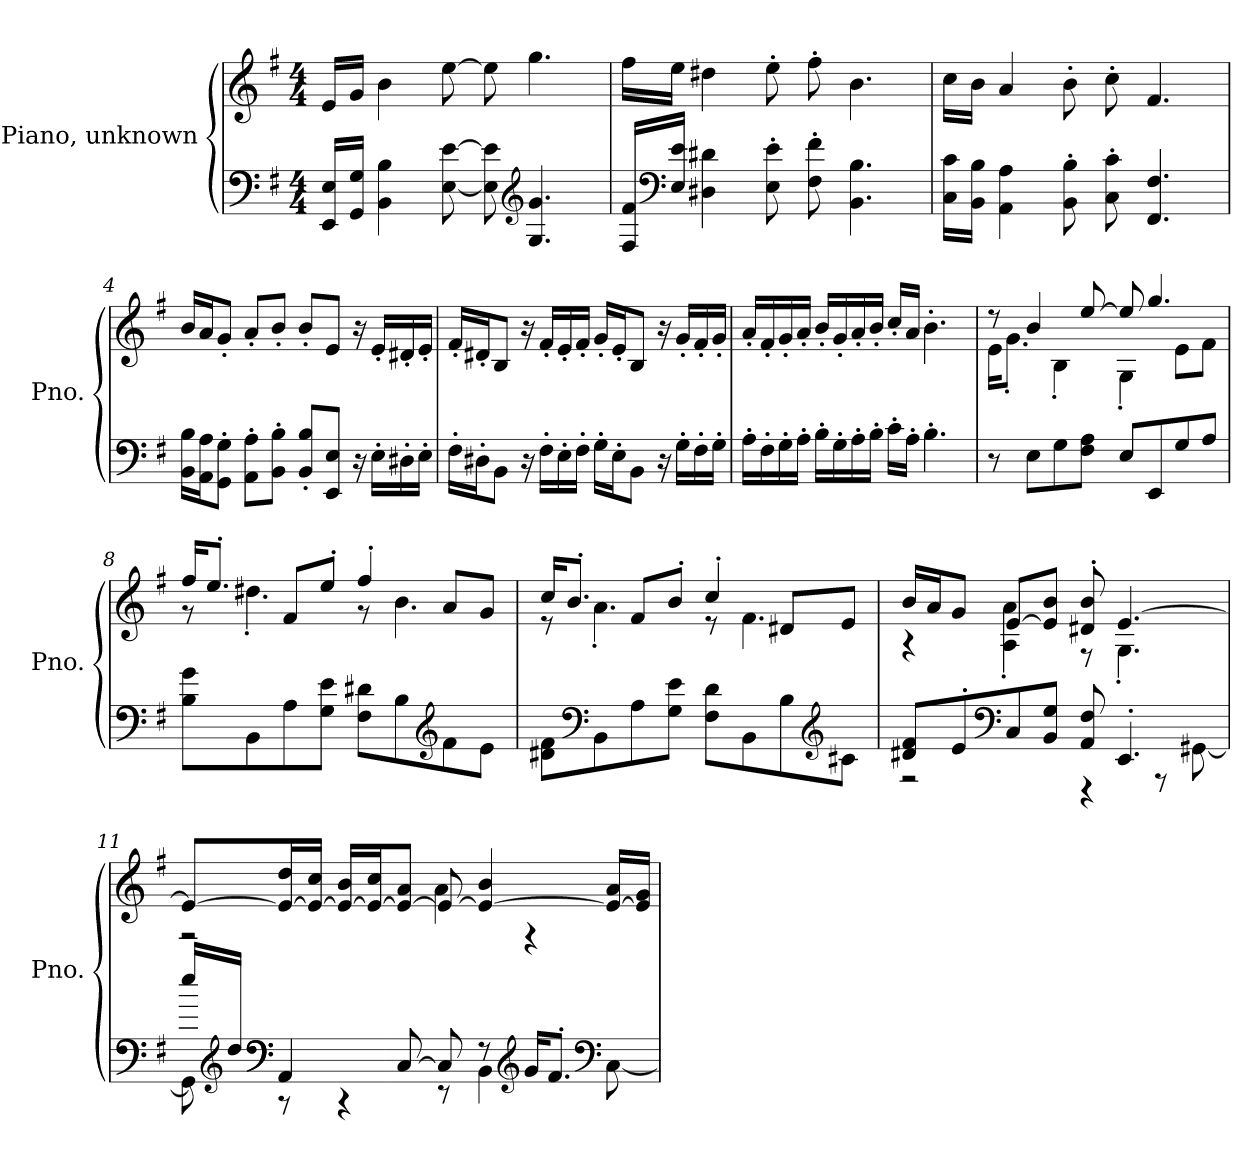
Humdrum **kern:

**kern	**kern
*part1	*part1
*staff2	*staff1
*I"Piano, unknown	*
*I'Pno.	*
*clefF4	*clefG2
*k[f#]	*k[f#]
*M4/4	*M4/4
*MM120	*MM120
=1	=1
16EE/ 16E/LL	16e/LL
16GG/ 16G/JJ	16g/JJ
4BB\ 4B\	4b\
[8E\ [8e\	[8ee\
8E\] 8e\]	8ee\]
*clefG2	*
4.G/ 4.g/	4.gg\
=2	=2
16F#/ 16f#/LL	16ff#\LL
*clefF4	*
16E/ 16e/JJ	16ee\JJ
4D#X\ 4d#X\	4dd#X\
8E\' 8e\'	8ee'\
8F#\' 8f#\'	8ff#'\
4.BB\ 4.B\	4.b\
=3	=3
16C\ 16c\LL	16cc\LL
16BB\ 16B\JJ	16b\JJ
4AA\ 4A\	4a/
8BB\' 8B\'	8b'\
8C\' 8c\'	8cc'\
4.FF#/ 4.F#/	4.f#/
=4	=4
16BB\ 16B\LL	16b/LL
16AA\ 16A\J	16a/J
8GG\' 8G\'J	8g'/J
8AA\' 8A\'L	8a'/L
8BB\' 8B\'J	8b'/J
8BB/' 8B/'L	8b'/L
8EE/ 8E/J	8e/J
16r	16r
16E'\LL	16e'/LL
16D#X'\	16d#X'/
16E'\JJ	16e'/JJ
!!LO:LB:g=z
=5	=5
16F#'\LL	16f#'/LL
16D#X'\J	16d#X'/J
8BB\J	8B/J
16r	16r
16F#'\LL	16f#'/LL
16E'\	16e'/
16F#'\JJ	16f#'/JJ
16G'\LL	16g'/LL
16E'\J	16e'/J
8BB\J	8B/J
16r	16r
16G'\LL	16g'/LL
16F#'\	16f#'/
16G'\JJ	16g'/JJ
=6	=6
16A'\LL	16a'/LL
16F#'\	16f#'/
16G'\	16g'/
16A'\JJ	16a'/JJ
16B'\LL	16b'/LL
16G'\	16g'/
16A'\	16a'/
16B'\JJ	16b'/JJ
16c'\LL	16cc'/LL
16A'\JJ	16a/JJ
4.B'\	4.b'\
=7	=7
*	*^
8r	8r	16e\KL
.	.	8.g'\J
8E\L	4b/	.
8G\	.	4B'\
8F#\ 8A\J	[8ee/	.
8E/L	8ee/]	4G'\
8EE/	4.gg/	.
8G/	.	8e\L
8A/J	.	8f#\J
!!LO:LB:g=z	!!
=8	=8	=8
8B\ 8g\L	16ff#/KL	8r
.	8.ee'/J	.
8BB\	.	4.dd#X'\
8A\	8f#/L	.
8G\ 8e\J	8ee'/J	.
8F#\ 8d#X\L	4ff#'/	8r
8B\	.	4.b\
*clefG2	*	*
8f#\	8a/L	.
8e\J	8g/J	.
=9	=9	=9
8d#X\ 8f#\L	16cc/KL	8r
.	8.b'/J	.
*clefF4	*	*
8BB\	.	4.a'\
8A\	8f#/L	.
8G\ 8e\J	8b'/J	.
8F#\ 8d#\L	4cc'/	8r
8BB\	.	4.f#\
8B\	8d#X/L	.
*clefG2	*	*
8c#X\J	8e/J	.
=10	=10	=10
*^	*	*
8d#X/ 8f#/L	2r	16b/LL	4r
.	.	16a/J	.
8e'/	.	8g/J	.
*clefF4	*	*	*
8C/	.	[8e/L	4A\' 4a\'
8BB/ 8G/J	.	8e/] 8b/J	.
8AA/ 8F#/	4r	8d#X/' 8b/'	8r
4.EE'/	.	[4.e/	4.G'\
.	8r	.	.
.	[8GG#X\	.	.
!!LO:LB:g=z	!!
=11	=11	=11	=11
16ee/LL	8GG#\]	8e/L_	2r
*clefG2	*	*	*
16dd/JJ	.	.	.
*clefF4	*	*	*
4AA/	8r	16e/_ 16dd/L	.
.	.	16e/_ 16cc/JJ	.
.	4r	16e/_ 16b/LL	.
.	.	16e/_ 16cc/J	.
[8C/	.	8e/_ 8a/J	.
8C/]	8r	8e/_	4a\
8r	4BB\	4e/_ 4b/	.
*clefG2	*	*	*
16g/KL	.	.	4r
8.f#'/J	.	.	.
*clefF4	*	*	*
.	[8C\	16e/_ 16a/LL	.
.	.	16e/] 16g/JJ	.
*v	*v	*	*
*	*v	*v
=	=
*-	*-
